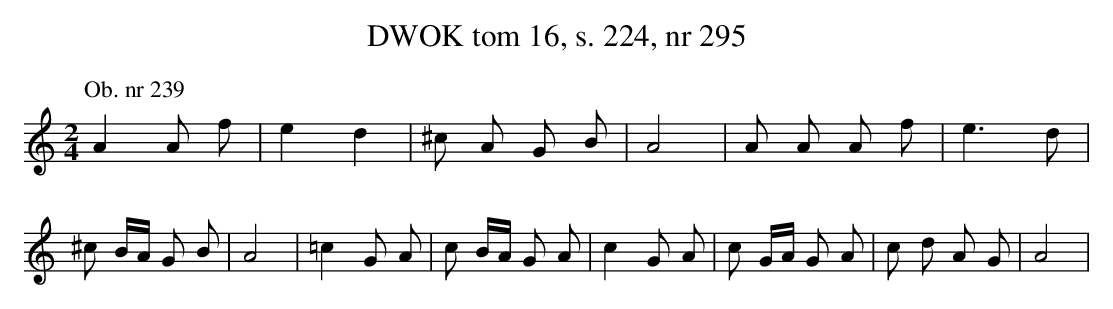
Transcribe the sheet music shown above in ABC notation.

X:1
T: DWOK tom 16, s. 224, nr 295
L: 1/16
M: 2/4
K: C
P: Ob. nr 239
A4 A2 f2 | e4 d4 | ^c2 A2 G2  B2 | A8 | A2 A2 A2 f2 | e6 d2 |
^c2 BA G2 B2 | A8 |=c4 G2 A2 | c2 BA G2 A2 | c4 G2 A2 | c2 GA G2 A2 | c2 d2 A2 G2 | A8 |
